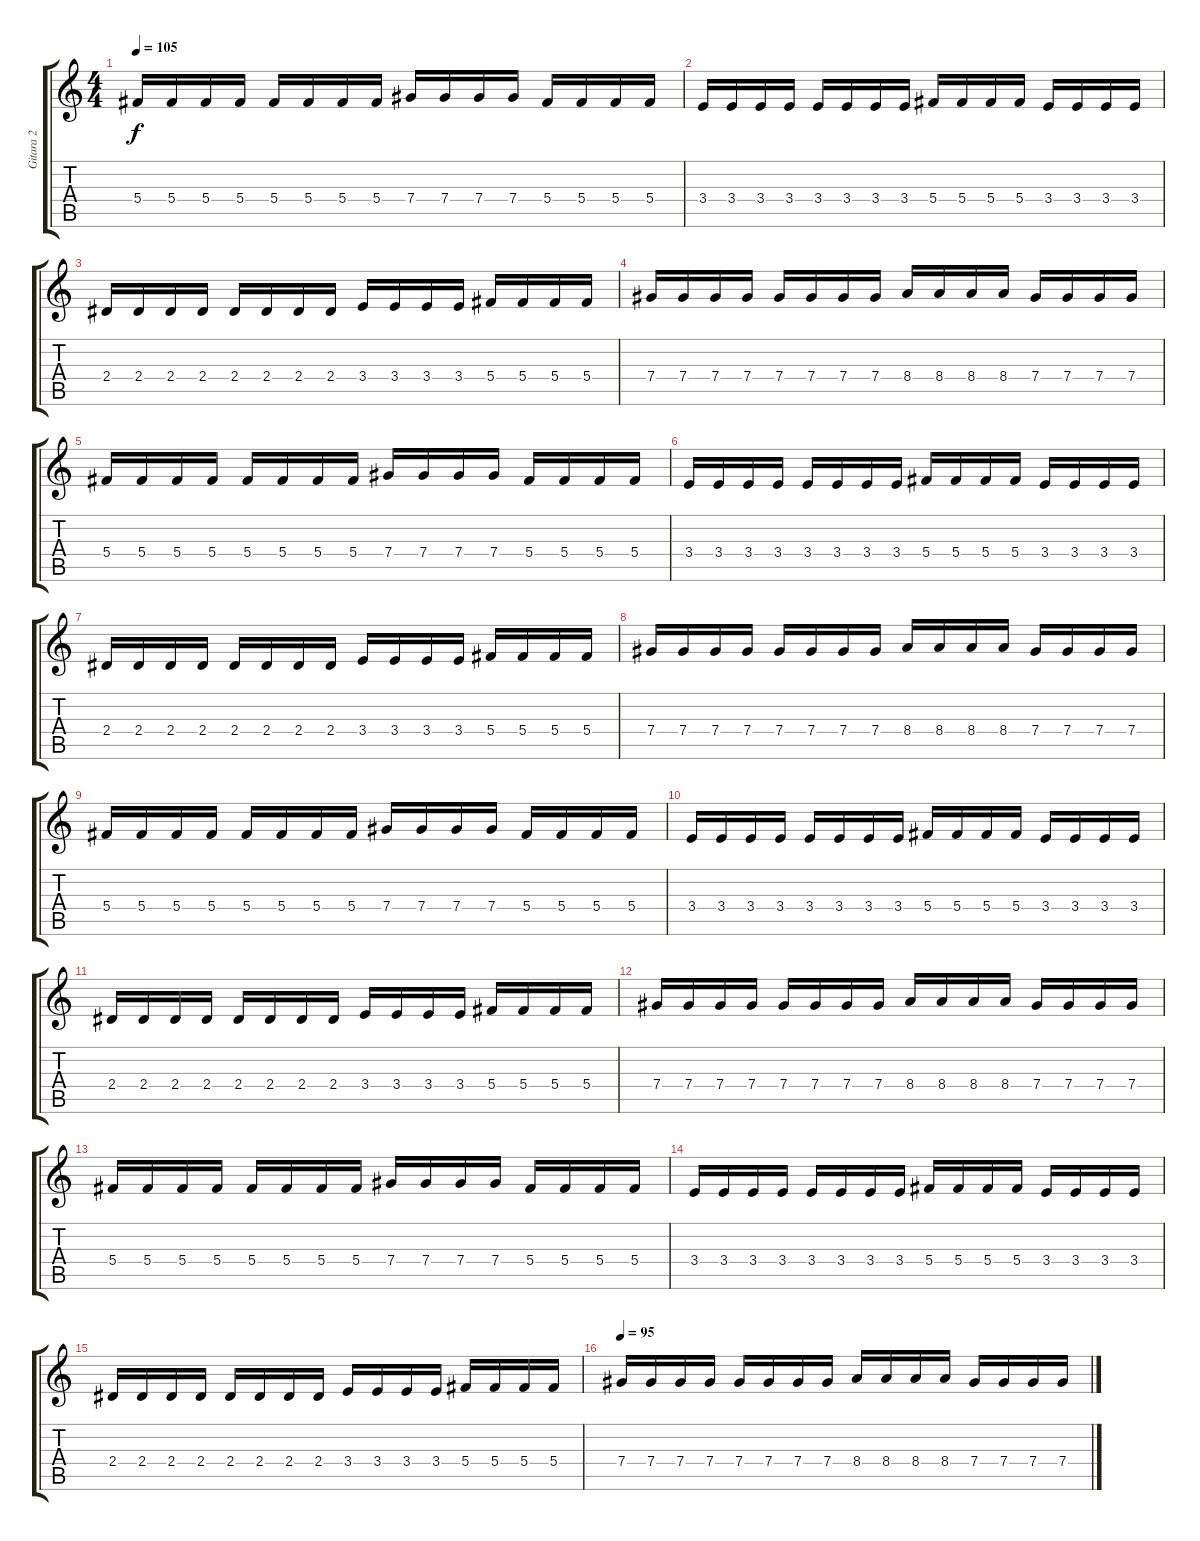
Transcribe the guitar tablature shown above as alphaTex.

\track ("Gitara 2" "Gitara 2") {instrument distortionguitar}
\staff {score tabs}
\tuning (Eb4 Bb3 Gb3 Db3 Ab2 Eb2) {hide}
\ts (4 4)
\tempo 105
\clef g2
\ks c
5.4.16{dy f} 5.4.16 5.4.16 5.4.16 5.4.16 5.4.16 5.4.16 5.4.16 7.4.16 7.4.16 7.4.16 7.4.16 5.4.16 5.4.16 5.4.16 5.4.16 |
3.4.16 3.4.16 3.4.16 3.4.16 3.4.16 3.4.16 3.4.16 3.4.16 5.4.16 5.4.16 5.4.16 5.4.16 3.4.16 3.4.16 3.4.16 3.4.16 |
2.4.16 2.4.16 2.4.16 2.4.16 2.4.16 2.4.16 2.4.16 2.4.16 3.4.16 3.4.16 3.4.16 3.4.16 5.4.16 5.4.16 5.4.16 5.4.16 |
7.4.16 7.4.16 7.4.16 7.4.16 7.4.16 7.4.16 7.4.16 7.4.16 8.4.16 8.4.16 8.4.16 8.4.16 7.4.16 7.4.16 7.4.16 7.4.16 |
5.4.16 5.4.16 5.4.16 5.4.16 5.4.16 5.4.16 5.4.16 5.4.16 7.4.16 7.4.16 7.4.16 7.4.16 5.4.16 5.4.16 5.4.16 5.4.16 |
3.4.16 3.4.16 3.4.16 3.4.16 3.4.16 3.4.16 3.4.16 3.4.16 5.4.16 5.4.16 5.4.16 5.4.16 3.4.16 3.4.16 3.4.16 3.4.16 |
2.4.16 2.4.16 2.4.16 2.4.16 2.4.16 2.4.16 2.4.16 2.4.16 3.4.16 3.4.16 3.4.16 3.4.16 5.4.16 5.4.16 5.4.16 5.4.16 |
7.4.16 7.4.16 7.4.16 7.4.16 7.4.16 7.4.16 7.4.16 7.4.16 8.4.16 8.4.16 8.4.16 8.4.16 7.4.16 7.4.16 7.4.16 7.4.16 |
5.4.16 5.4.16 5.4.16 5.4.16 5.4.16 5.4.16 5.4.16 5.4.16 7.4.16 7.4.16 7.4.16 7.4.16 5.4.16 5.4.16 5.4.16 5.4.16 |
3.4.16 3.4.16 3.4.16 3.4.16 3.4.16 3.4.16 3.4.16 3.4.16 5.4.16 5.4.16 5.4.16 5.4.16 3.4.16 3.4.16 3.4.16 3.4.16 |
2.4.16 2.4.16 2.4.16 2.4.16 2.4.16 2.4.16 2.4.16 2.4.16 3.4.16 3.4.16 3.4.16 3.4.16 5.4.16 5.4.16 5.4.16 5.4.16 |
7.4.16 7.4.16 7.4.16 7.4.16 7.4.16 7.4.16 7.4.16 7.4.16 8.4.16 8.4.16 8.4.16 8.4.16 7.4.16 7.4.16 7.4.16 7.4.16 |
5.4.16 5.4.16 5.4.16 5.4.16 5.4.16 5.4.16 5.4.16 5.4.16 7.4.16 7.4.16 7.4.16 7.4.16 5.4.16 5.4.16 5.4.16 5.4.16 |
3.4.16 3.4.16 3.4.16 3.4.16 3.4.16 3.4.16 3.4.16 3.4.16 5.4.16 5.4.16 5.4.16 5.4.16 3.4.16 3.4.16 3.4.16 3.4.16 |
2.4.16 2.4.16 2.4.16 2.4.16 2.4.16 2.4.16 2.4.16 2.4.16 3.4.16 3.4.16 3.4.16 3.4.16 5.4.16 5.4.16 5.4.16 5.4.16 |
\tempo 95
7.4.16 7.4.16 7.4.16 7.4.16 7.4.16 7.4.16 7.4.16 7.4.16 8.4.16 8.4.16 8.4.16 8.4.16 7.4.16 7.4.16 7.4.16 7.4.16
